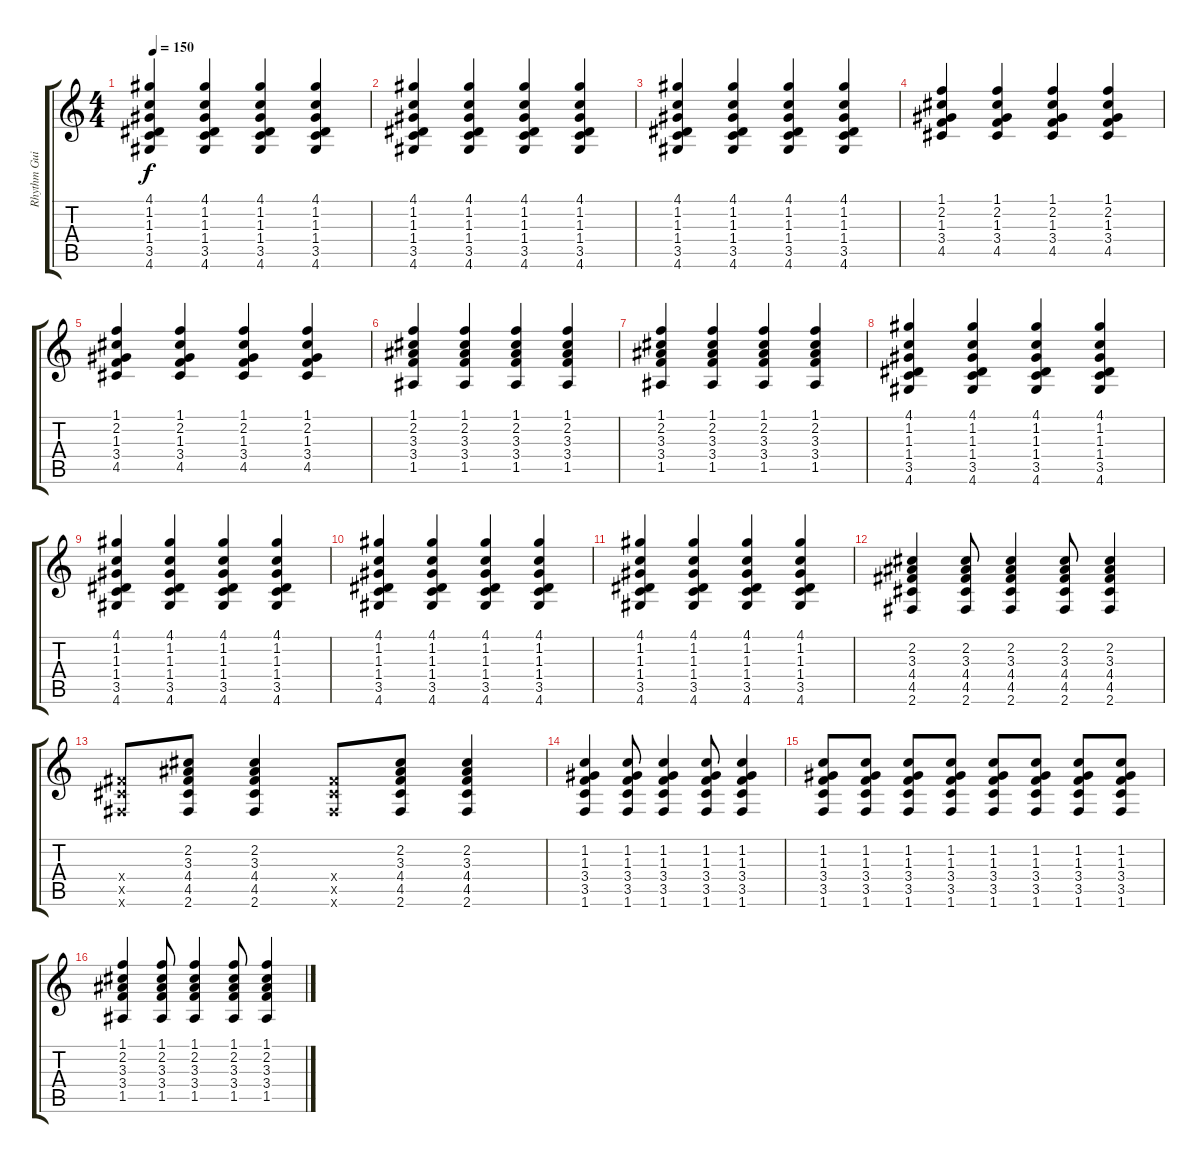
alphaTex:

\track ("Rhythm Guitar" "Rhythm Gui") {instrument distortionguitar}
\staff {score tabs}
\tuning (E4 B3 G3 D3 A2 E2) {hide}
\ts (4 4)
\tempo 150
\clef g2
\ks c
(4.1 1.2 1.3 1.4 3.5 4.6).4{dy f} (4.1 1.2 1.3 1.4 3.5 4.6).4 (4.1 1.2 1.3 1.4 3.5 4.6).4 (4.1 1.2 1.3 1.4 3.5 4.6).4 |
(4.1 1.2 1.3 1.4 3.5 4.6).4 (4.1 1.2 1.3 1.4 3.5 4.6).4 (4.1 1.2 1.3 1.4 3.5 4.6).4 (4.1 1.2 1.3 1.4 3.5 4.6).4 |
(4.1 1.2 1.3 1.4 3.5 4.6).4 (4.1 1.2 1.3 1.4 3.5 4.6).4 (4.1 1.2 1.3 1.4 3.5 4.6).4 (4.1 1.2 1.3 1.4 3.5 4.6).4 |
(1.1 2.2 1.3 3.4 4.5).4 (1.1 2.2 1.3 3.4 4.5).4 (1.1 2.2 1.3 3.4 4.5).4 (1.1 2.2 1.3 3.4 4.5).4 |
(1.1 2.2 1.3 3.4 4.5).4 (1.1 2.2 1.3 3.4 4.5).4 (1.1 2.2 1.3 3.4 4.5).4 (1.1 2.2 1.3 3.4 4.5).4 |
(1.1 2.2 3.3 3.4 1.5).4 (1.1 2.2 3.3 3.4 1.5).4 (1.1 2.2 3.3 3.4 1.5).4 (1.1 2.2 3.3 3.4 1.5).4 |
(1.1 2.2 3.3 3.4 1.5).4 (1.1 2.2 3.3 3.4 1.5).4 (1.1 2.2 3.3 3.4 1.5).4 (1.1 2.2 3.3 3.4 1.5).4 |
(4.1 1.2 1.3 1.4 3.5 4.6).4 (4.1 1.2 1.3 1.4 3.5 4.6).4 (4.1 1.2 1.3 1.4 3.5 4.6).4 (4.1 1.2 1.3 1.4 3.5 4.6).4 |
(4.1 1.2 1.3 1.4 3.5 4.6).4 (4.1 1.2 1.3 1.4 3.5 4.6).4 (4.1 1.2 1.3 1.4 3.5 4.6).4 (4.1 1.2 1.3 1.4 3.5 4.6).4 |
(4.1 1.2 1.3 1.4 3.5 4.6).4 (4.1 1.2 1.3 1.4 3.5 4.6).4 (4.1 1.2 1.3 1.4 3.5 4.6).4 (4.1 1.2 1.3 1.4 3.5 4.6).4 |
(4.1 1.2 1.3 1.4 3.5 4.6).4 (4.1 1.2 1.3 1.4 3.5 4.6).4 (4.1 1.2 1.3 1.4 3.5 4.6).4 (4.1 1.2 1.3 1.4 3.5 4.6).4 |
(2.2 3.3 4.4 4.5 2.6).4 (2.2 3.3 4.4 4.5 2.6).8 (2.2 3.3 4.4 4.5 2.6).4 (2.2 3.3 4.4 4.5 2.6).8 (2.2 3.3 4.4 4.5 2.6).4 |
(4.4{x} 4.5{x} 2.6{x}).8 (2.2 3.3 4.4 4.5 2.6).8 (2.2 3.3 4.4 4.5 2.6).4 (4.4{x} 4.5{x} 2.6{x}).8 (2.2 3.3 4.4 4.5 2.6).8 (2.2 3.3 4.4 4.5 2.6).4 |
(1.2 1.3 3.4 3.5 1.6).4 (1.2 1.3 3.4 3.5 1.6).8 (1.2 1.3 3.4 3.5 1.6).4 (1.2 1.3 3.4 3.5 1.6).8 (1.2 1.3 3.4 3.5 1.6).4 |
(1.2 1.3 3.4 3.5 1.6).8 (1.2 1.3 3.4 3.5 1.6).8 (1.2 1.3 3.4 3.5 1.6).8 (1.2 1.3 3.4 3.5 1.6).8 (1.2 1.3 3.4 3.5 1.6).8 (1.2 1.3 3.4 3.5 1.6).8 (1.2 1.3 3.4 3.5 1.6).8 (1.2 1.3 3.4 3.5 1.6).8 |
(1.1 2.2 3.3 3.4 1.5).4 (1.1 2.2 3.3 3.4 1.5).8 (1.1 2.2 3.3 3.4 1.5).4 (1.1 2.2 3.3 3.4 1.5).8 (1.1 2.2 3.3 3.4 1.5).4
